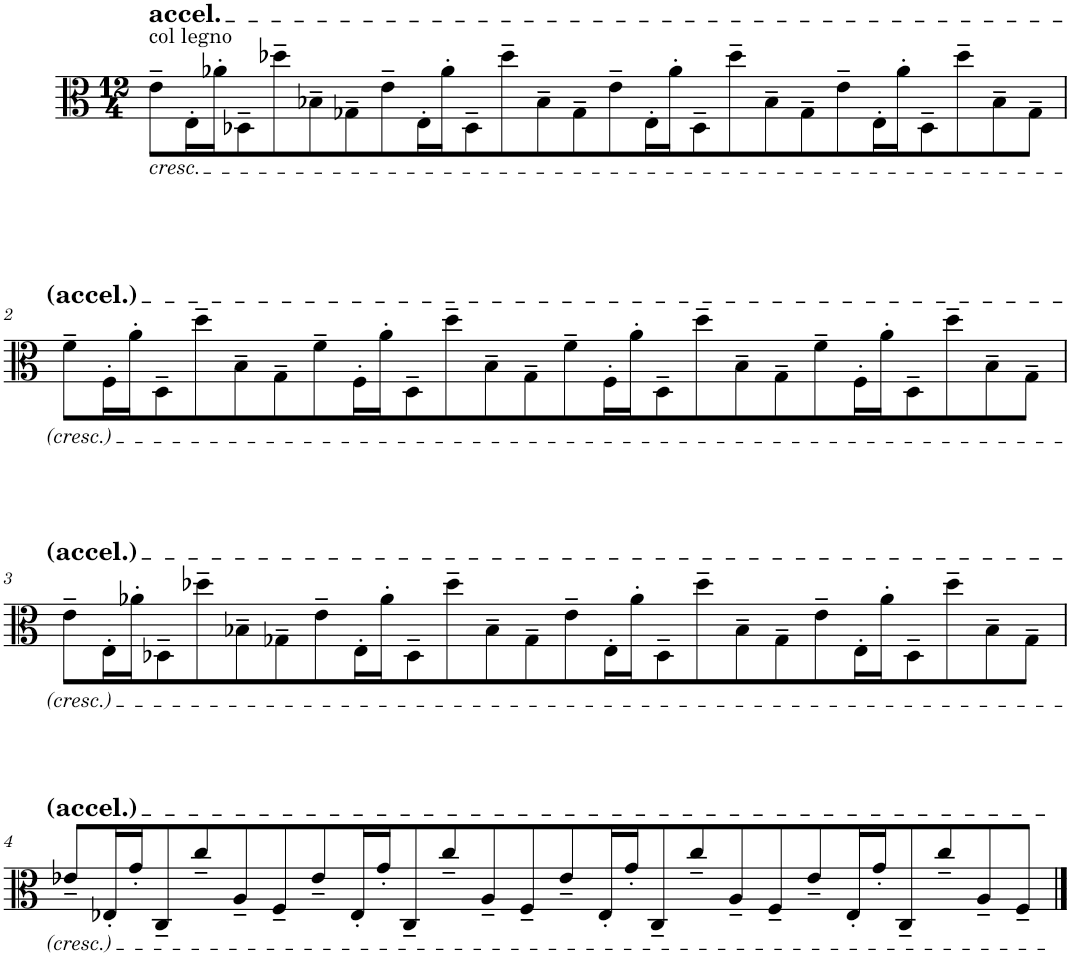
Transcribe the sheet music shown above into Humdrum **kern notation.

**kern
*part1
*staff1
*I"Viola
*I'Vla.
*clefC3
*k[]
*M12/4
=1
!LO:TX:a:t=col legno
!LO:TX:a:t=accel.
!LO:TX:b:i:t=cresc.
8e~\L
16E'\L
16a-X'\J
8D-X~\
8dd-X~\
8B-X~\
8G-X~\
8e~\
16E'\L
16a-'\J
8D-~\
8dd-~\
8B-~\
8G-~\
8e~\
16E'\L
16a-'\J
8D-~\
8dd-~\
8B-~\
8G-~\
8e~\
16E'\L
16a-'\J
8D-~\
8dd-~\
8B-~\
8G-~\J
!!LO:LB:g=z
=2
8f~\L
16F'\L
16a'\J
8D~\
8dd~\
8B~\
8G~\
8f~\
16F'\L
16a'\J
8D~\
8dd~\
8B~\
8G~\
8f~\
16F'\L
16a'\J
8D~\
8dd~\
8B~\
8G~\
8f~\
16F'\L
16a'\J
8D~\
8dd~\
8B~\
8G~\J
!!LO:LB:g=z
=3
8e~\L
16E'\L
16a-X'\J
8D-X~\
8dd-X~\
8B-X~\
8G-X~\
8e~\
16E'\L
16a-'\J
8D-~\
8dd-~\
8B-~\
8G-~\
8e~\
16E'\L
16a-'\J
8D-~\
8dd-~\
8B-~\
8G-~\
8e~\
16E'\L
16a-'\J
8D-~\
8dd-~\
8B-~\
8G-~\J
!!LO:LB:g=z
=4
8e-X~/L
16E-X'/L
16g'/J
8C~/
8cc~/
8A~/
8F~/
8e-~/
16E-'/L
16g'/J
8C~/
8cc~/
8A~/
8F~/
8e-~/
16E-'/L
16g'/J
8C~/
8cc~/
8A~/
8F~/
8e-~/
16E-'/L
16g'/J
8C~/
8cc~/
8A~/
8F~/J
==
*-
